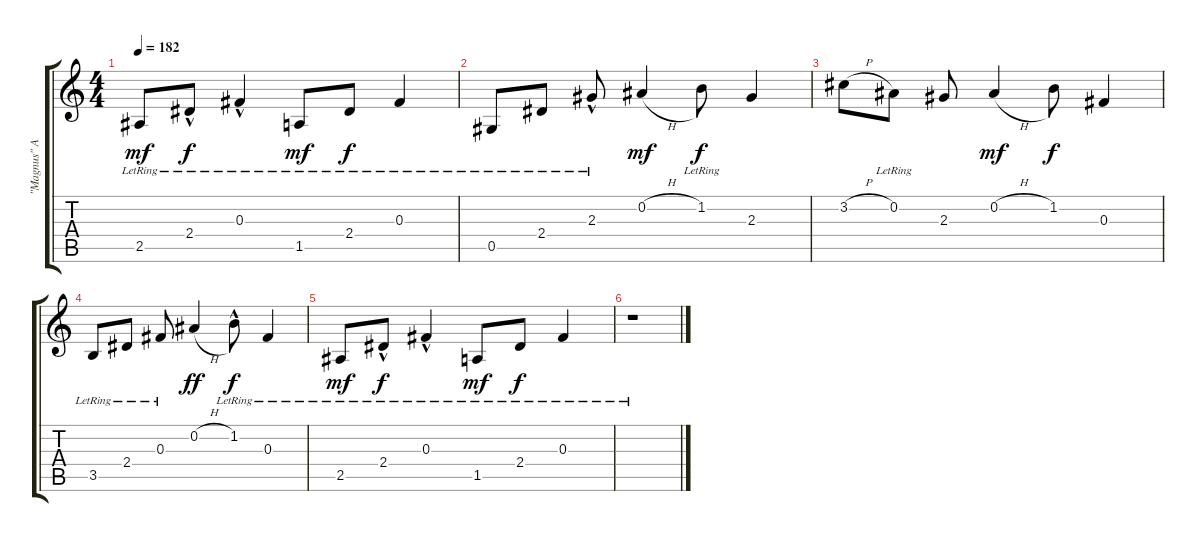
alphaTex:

\track ("\"Magnus\" Acoustic" "\"Magnus\" A") {instrument acousticguitarnylon}
\staff {score tabs}
\tuning (Eb4 Bb3 Gb3 Db3 Ab2 Eb2) {hide}
\ts (4 4)
\tempo 182
\clef g2
\ks c
2.5{lr}.8{dy mf} 2.4{hac lr}.8{dy f} 0.3{hac lr}.4 1.5{lr}.8{dy mf} 2.4{lr}.8{dy f} 0.3{lr}.4 |
0.5{lr}.8 2.4{lr}.8 2.3{hac lr}.8 0.2{h}.4{dy mf volume 12} 1.2{lr}.8{dy f volume 12} 2.3.4{volume 11} |
3.2{h}.8 0.2{lr}.8{volume 10} 2.3.8{volume 9} 0.2{h}.4{dy mf volume 8} 1.2.8{dy f volume 7} 0.3.4 |
3.5{lr}.8{volume 6} 2.4{lr}.8 0.3{lr}.8{volume 5} 0.2{h}.4{dy ff volume 5} 1.2{hac lr}.8{dy f volume 4} 0.3{lr}.4{volume 3} |
2.5{lr}.8{dy mf} 2.4{hac lr}.8{dy f} 0.3{hac lr}.4 1.5{lr}.8{dy mf} 2.4{lr}.8{dy f} 0.3{lr}.4 |
r.1
